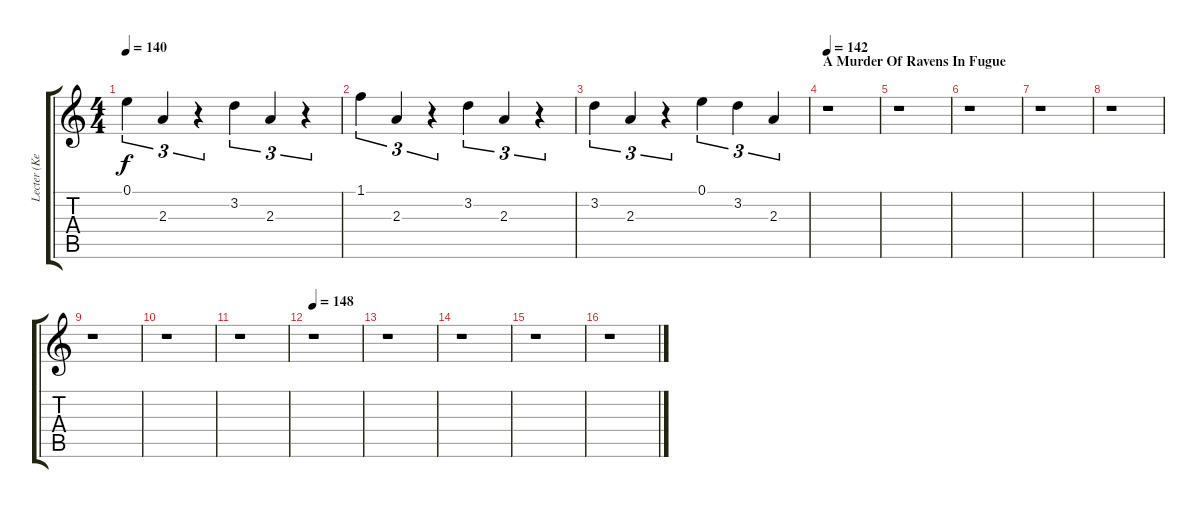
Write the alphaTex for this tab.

\track ("Lecter (KeybRight)" "Lecter (Ke") {instrument acousticgrandpiano}
\staff {score tabs}
\tuning (E5 B4 G4 D4 A3 D3) {hide}
\ts (4 4)
\tempo 140
\clef g2
\ks c
0.1.4{tu (3 2) dy f} 2.3.4{tu (3 2)} r.4{tu (3 2)} 3.2.4{tu (3 2)} 2.3.4{tu (3 2)} r.4{tu (3 2)} |
1.1.4{tu (3 2)} 2.3.4{tu (3 2)} r.4{tu (3 2)} 3.2.4{tu (3 2)} 2.3.4{tu (3 2)} r.4{tu (3 2)} |
3.2.4{tu (3 2)} 2.3.4{tu (3 2)} r.4{tu (3 2)} 0.1.4{tu (3 2)} 3.2.4{tu (3 2)} 2.3.4{tu (3 2)} |
\section ("" "A Murder Of Ravens In Fugue")
\tempo 142
r.1 |
r.1 |
r.1 |
r.1 |
r.1 |
r.1 |
r.1 |
r.1 |
\tempo 148
r.1 |
r.1 |
r.1 |
r.1 |
r.1
